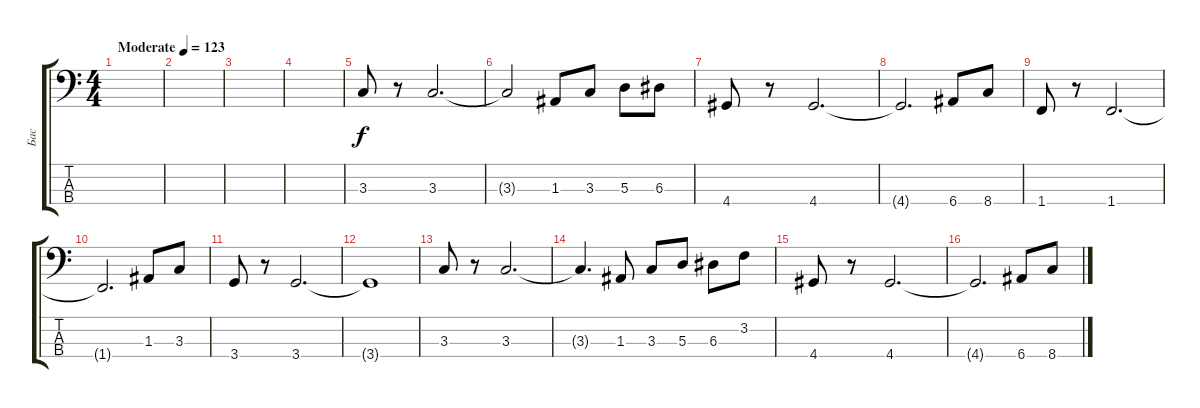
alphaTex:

\track ("Бас" "Бас") {instrument electricbassfinger}
\staff {score tabs}
\tuning (G2 D2 A1 E1) {hide}
\ts (4 4)
\tempo (123 "Moderate")
\clef f4
\ks c
|
|
|
|
3.3.8 r.8 3.3.2{d} |
3.3{t}.2 1.3.8 3.3.8 5.3.8 6.3.8 |
4.4.8 r.8 4.4.2{d} |
4.4{t}.2{d} 6.4.8 8.4.8 |
1.4.8 r.8 1.4.2{d} |
1.4{t}.2{d} 1.3.8 3.3.8 |
3.4.8 r.8 3.4.2{d} |
3.4{t}.1 |
3.3.8 r.8 3.3.2{d} |
3.3{t}.4{d} 1.3.8 3.3.8 5.3.8 6.3.8 3.2.8 |
4.4.8 r.8 4.4.2{d} |
4.4{t}.2{d} 6.4.8 8.4.8
